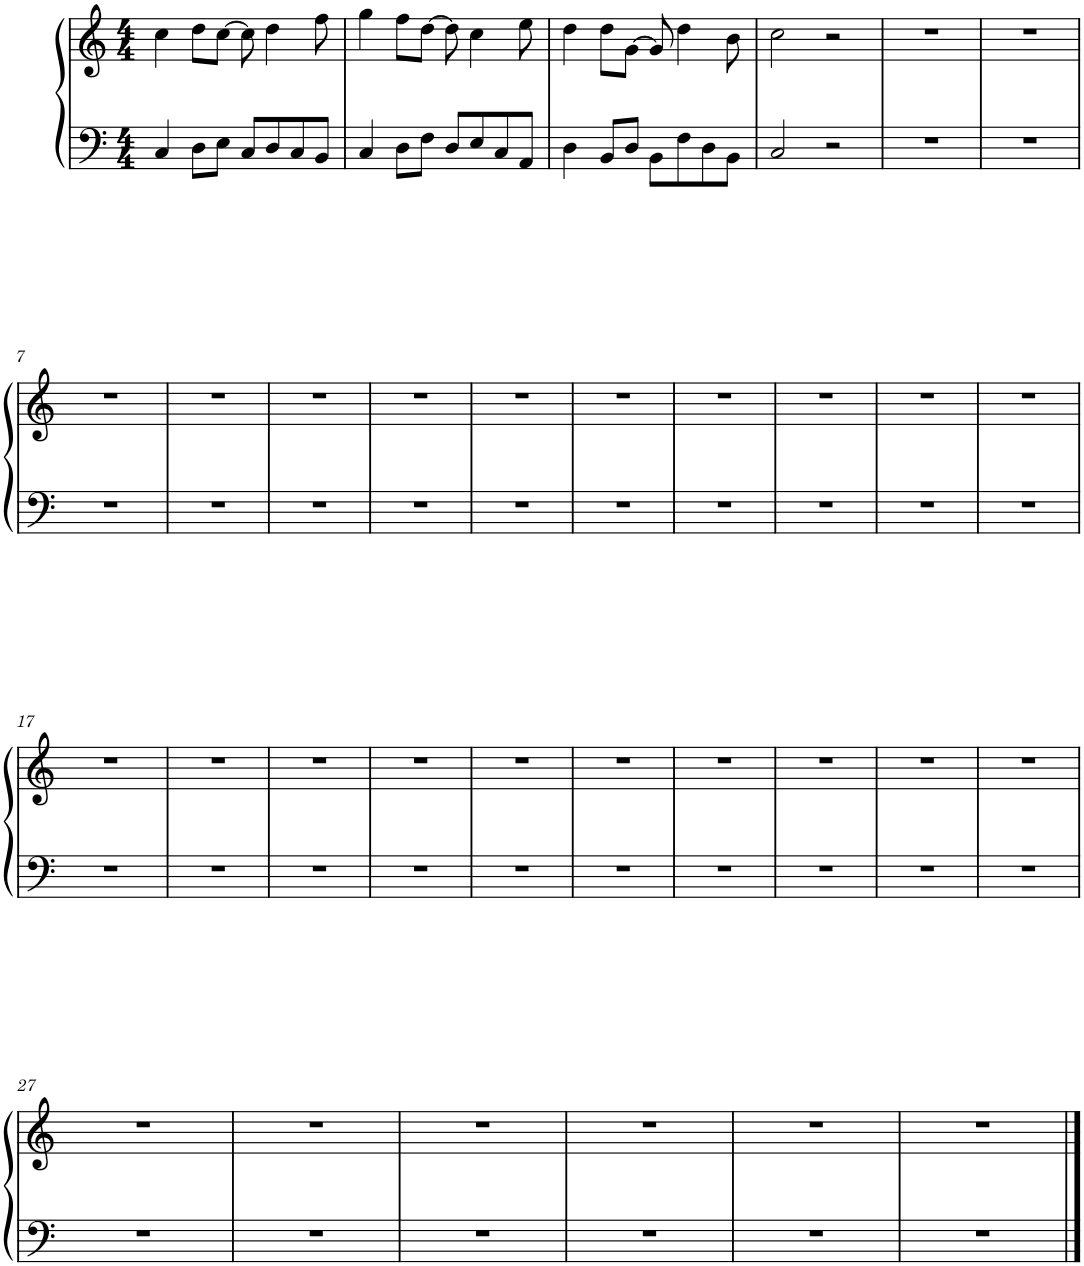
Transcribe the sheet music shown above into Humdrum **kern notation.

**kern	**kern
*part1	*part1
*staff2	*staff1
*I"Piano	*
*I'Pno.	*
*clefF4	*clefG2
*k[]	*k[]
*M4/4	*M4/4
=1	=1
4C/	4cc\
8D\L	8dd\L
8E\J	[8cc\J
8C/L	8cc\]
8D/	4dd\
8C/	.
8BB/J	8ff\
=2	=2
4C/	4gg\
8D\L	8ff\L
8F\J	[8dd\J
8D/L	8dd\]
8E/	4cc\
8C/	.
8AA/J	8ee\
=3	=3
4D\	4dd\
8BB/L	8dd\L
8D/J	[8g\J
8BB\L	8g/]
8F\	4dd\
8D\	.
8BB\J	8b\
=4	=4
2C/	2cc\
2r	2r
=5	=5
1r	1r
=6	=6
1r	1r
!!LO:LB:g=z
=7	=7
1r	1r
=8	=8
1r	1r
=9	=9
1r	1r
=10	=10
1r	1r
=11	=11
1r	1r
=12	=12
1r	1r
=13	=13
1r	1r
=14	=14
1r	1r
=15	=15
1r	1r
=16	=16
1r	1r
!!LO:LB:g=z
=17	=17
1r	1r
=18	=18
1r	1r
=19	=19
1r	1r
=20	=20
1r	1r
=21	=21
1r	1r
=22	=22
1r	1r
=23	=23
1r	1r
=24	=24
1r	1r
=25	=25
1r	1r
=26	=26
1r	1r
!!LO:LB:g=z
=27	=27
1r	1r
=28	=28
1r	1r
=29	=29
1r	1r
=30	=30
1r	1r
=31	=31
1r	1r
=32	=32
1r	1r
==	==
*-	*-
